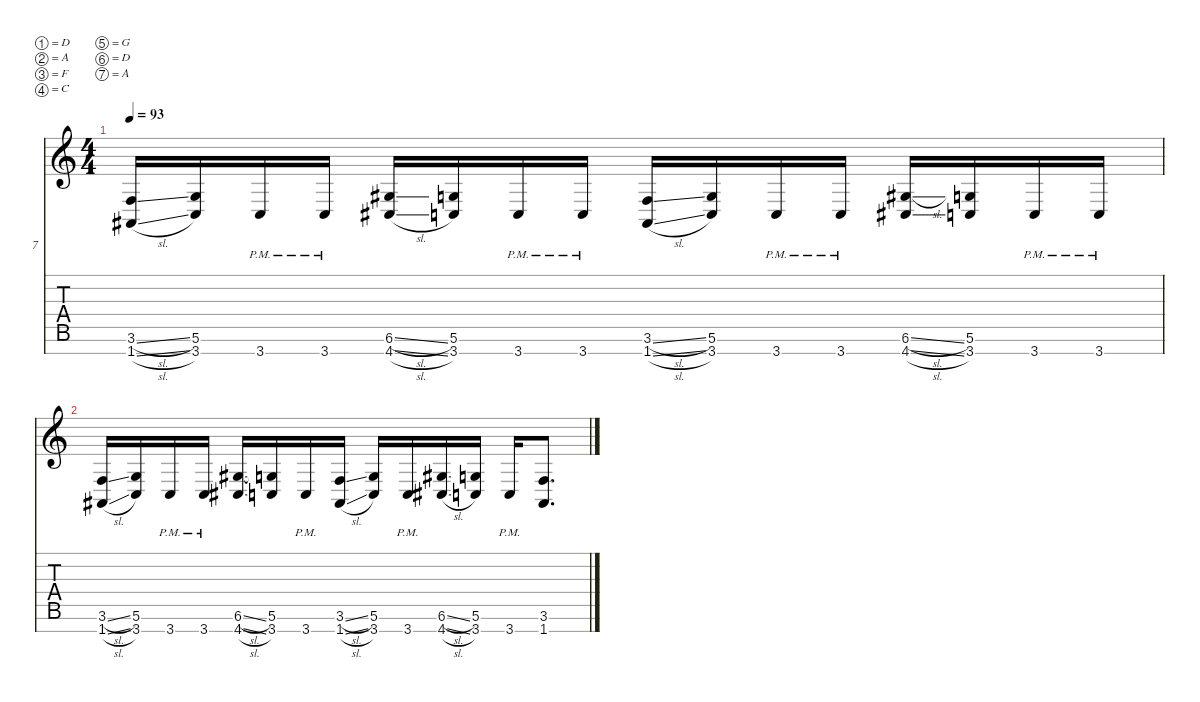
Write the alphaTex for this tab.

\defaultSystemsLayout 2
\hideDynamics
\bracketExtendMode nobrackets
\firstSystemTrackNameOrientation horizontal
\otherSystemsTrackNameOrientation horizontal
\track ("7" "7") {solo instrument distortionguitar}
\staff {score tabs}
\tuning (D4 A3 F3 C3 G2 D2 A1)
\ts (4 4)
\scale
1.03043
\tempo 93
\accidentals auto
\clef g2
\ottava regular
\simile none
\ks c
(3.6{sl} 1.7{sl acc #}).16{dy f beam Up} (5.6 3.7).16{beam Up} 3.7{pm}.16{beam Up} 3.7{pm}.16{beam Up} (6.6{sl acc #} 4.7{sl acc #}).16{beam Up} (5.6 3.7).16{beam Up} 3.7{pm}.16{beam Up} 3.7{pm}.16{beam Up} (3.6{sl} 1.7{sl acc #}).16{beam Up} (5.6 3.7).16{beam Up} 3.7{pm}.16{beam Up} 3.7{pm}.16{beam Up} (4.7{sl acc #} 6.6{sl acc #}).16{beam Up} (3.7 5.6).16{beam Up} 3.7{pm}.16{beam Up} 3.7{pm}.16{beam Up} |
\scale
0.969568 (3.6{sl} 1.7{sl acc #}).16{beam Up} (5.6 3.7).16{beam Up} 3.7{pm}.16{beam Up} 3.7{pm}.16{beam Up} (4.7{sl acc #} 6.6{sl acc #}).16{beam Up} (3.7 5.6).16{beam Up} 3.7{pm}.16{beam Up} (3.6{sl} 1.7{sl acc #}).16{beam Up} (5.6 3.7).16{beam Up} 3.7{pm}.16{beam Up} (6.6{sl acc #} 4.7{sl acc #}).16{beam Up} (5.6 3.7).16{beam Up} 3.7{pm}.16{beam Up} (3.6 1.7{acc #}).8{d beam Up} |
\scale
1.03043 |
\scale
0.969568 |
\scale
1.03043 |
\scale
0.969568 |
\scale
1.03043 |
\scale
0.969568 |
\scale
1.03043 |
\scale
0.969568 |
\scale
1.03043 |
\scale
0.969568 |
\scale
1.03043 |
\scale
0.969568 |
\scale
1.03043 |
\scale
0.969568
